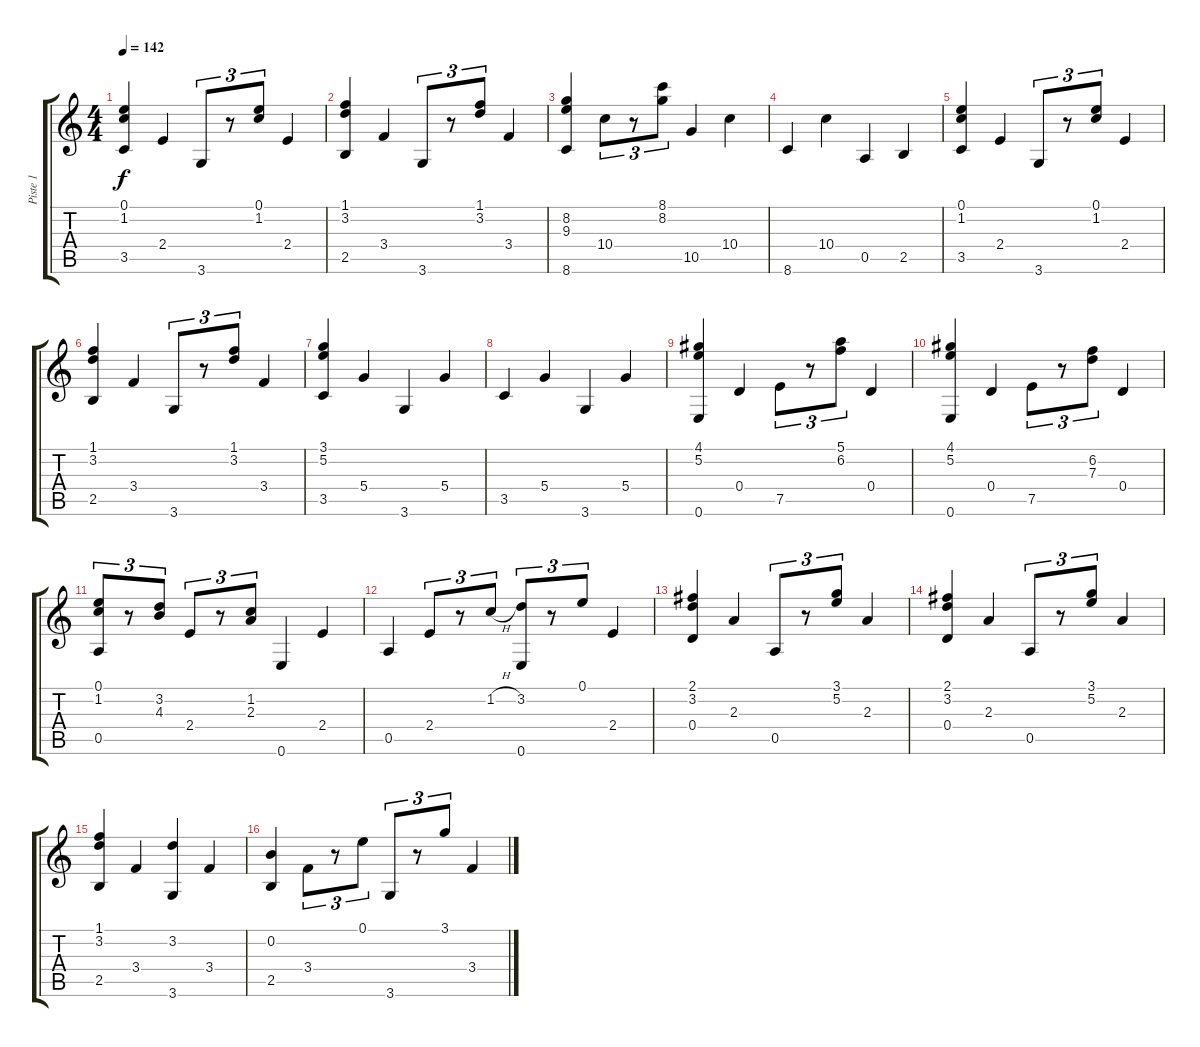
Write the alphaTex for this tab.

\track ("Piste 1" "Piste 1") {instrument acousticguitarnylon}
\staff {score tabs}
\tuning (E4 B3 G3 D3 A2 E2) {hide}
\ts (4 4)
\tempo 142
\clef g2
\ks c
(0.1 1.2 3.5).4{dy f} 2.4.4 3.6.8{tu (3 2)} r.8{tu (3 2)} (0.1 1.2).8{tu (3 2)} 2.4.4 |
(1.1 3.2 2.5).4 3.4.4 3.6.8{tu (3 2)} r.8{tu (3 2)} (1.1 3.2).8{tu (3 2)} 3.4.4 |
(8.2 9.3 8.6).4 10.4.8{tu (3 2)} r.8{tu (3 2)} (8.1 8.2).8{tu (3 2)} 10.5.4 10.4.4 |
8.6.4 10.4.4 0.5.4 2.5.4 |
(0.1 1.2 3.5).4 2.4.4 3.6.8{tu (3 2)} r.8{tu (3 2)} (0.1 1.2).8{tu (3 2)} 2.4.4 |
(1.1 3.2 2.5).4 3.4.4 3.6.8{tu (3 2)} r.8{tu (3 2)} (1.1 3.2).8{tu (3 2)} 3.4.4 |
(3.1 5.2 3.5).4 5.4.4 3.6.4 5.4.4 |
3.5.4 5.4.4 3.6.4 5.4.4 |
(4.1 5.2 0.6).4 0.4.4 7.5.8{tu (3 2)} r.8{tu (3 2)} (5.1 6.2).8{tu (3 2)} 0.4.4 |
(4.1 5.2 0.6).4 0.4.4 7.5.8{tu (3 2)} r.8{tu (3 2)} (6.2 7.3).8{tu (3 2)} 0.4.4 |
(0.1 1.2 0.5).8{tu (3 2)} r.8{tu (3 2)} (3.2 4.3).8{tu (3 2)} 2.4.8{tu (3 2)} r.8{tu (3 2)} (1.2 2.3).8{tu (3 2)} 0.6.4 2.4.4 |
0.5.4 2.4.8{tu (3 2)} r.8{tu (3 2)} 1.2{h}.8{tu (3 2)} (3.2 0.6).8{tu (3 2)} r.8{tu (3 2)} 0.1.8{tu (3 2)} 2.4.4 |
(2.1 3.2 0.4).4 2.3.4 0.5.8{tu (3 2)} r.8{tu (3 2)} (3.1 5.2).8{tu (3 2)} 2.3.4 |
(2.1 3.2 0.4).4 2.3.4 0.5.8{tu (3 2)} r.8{tu (3 2)} (3.1 5.2).8{tu (3 2)} 2.3.4 |
(1.1 3.2 2.5).4 3.4.4 (3.2 3.6).4 3.4.4 |
(0.2 2.5).4 3.4.8{tu (3 2)} r.8{tu (3 2)} 0.1.8{tu (3 2)} 3.6.8{tu (3 2)} r.8{tu (3 2)} 3.1.8{tu (3 2)} 3.4{ss}.4
